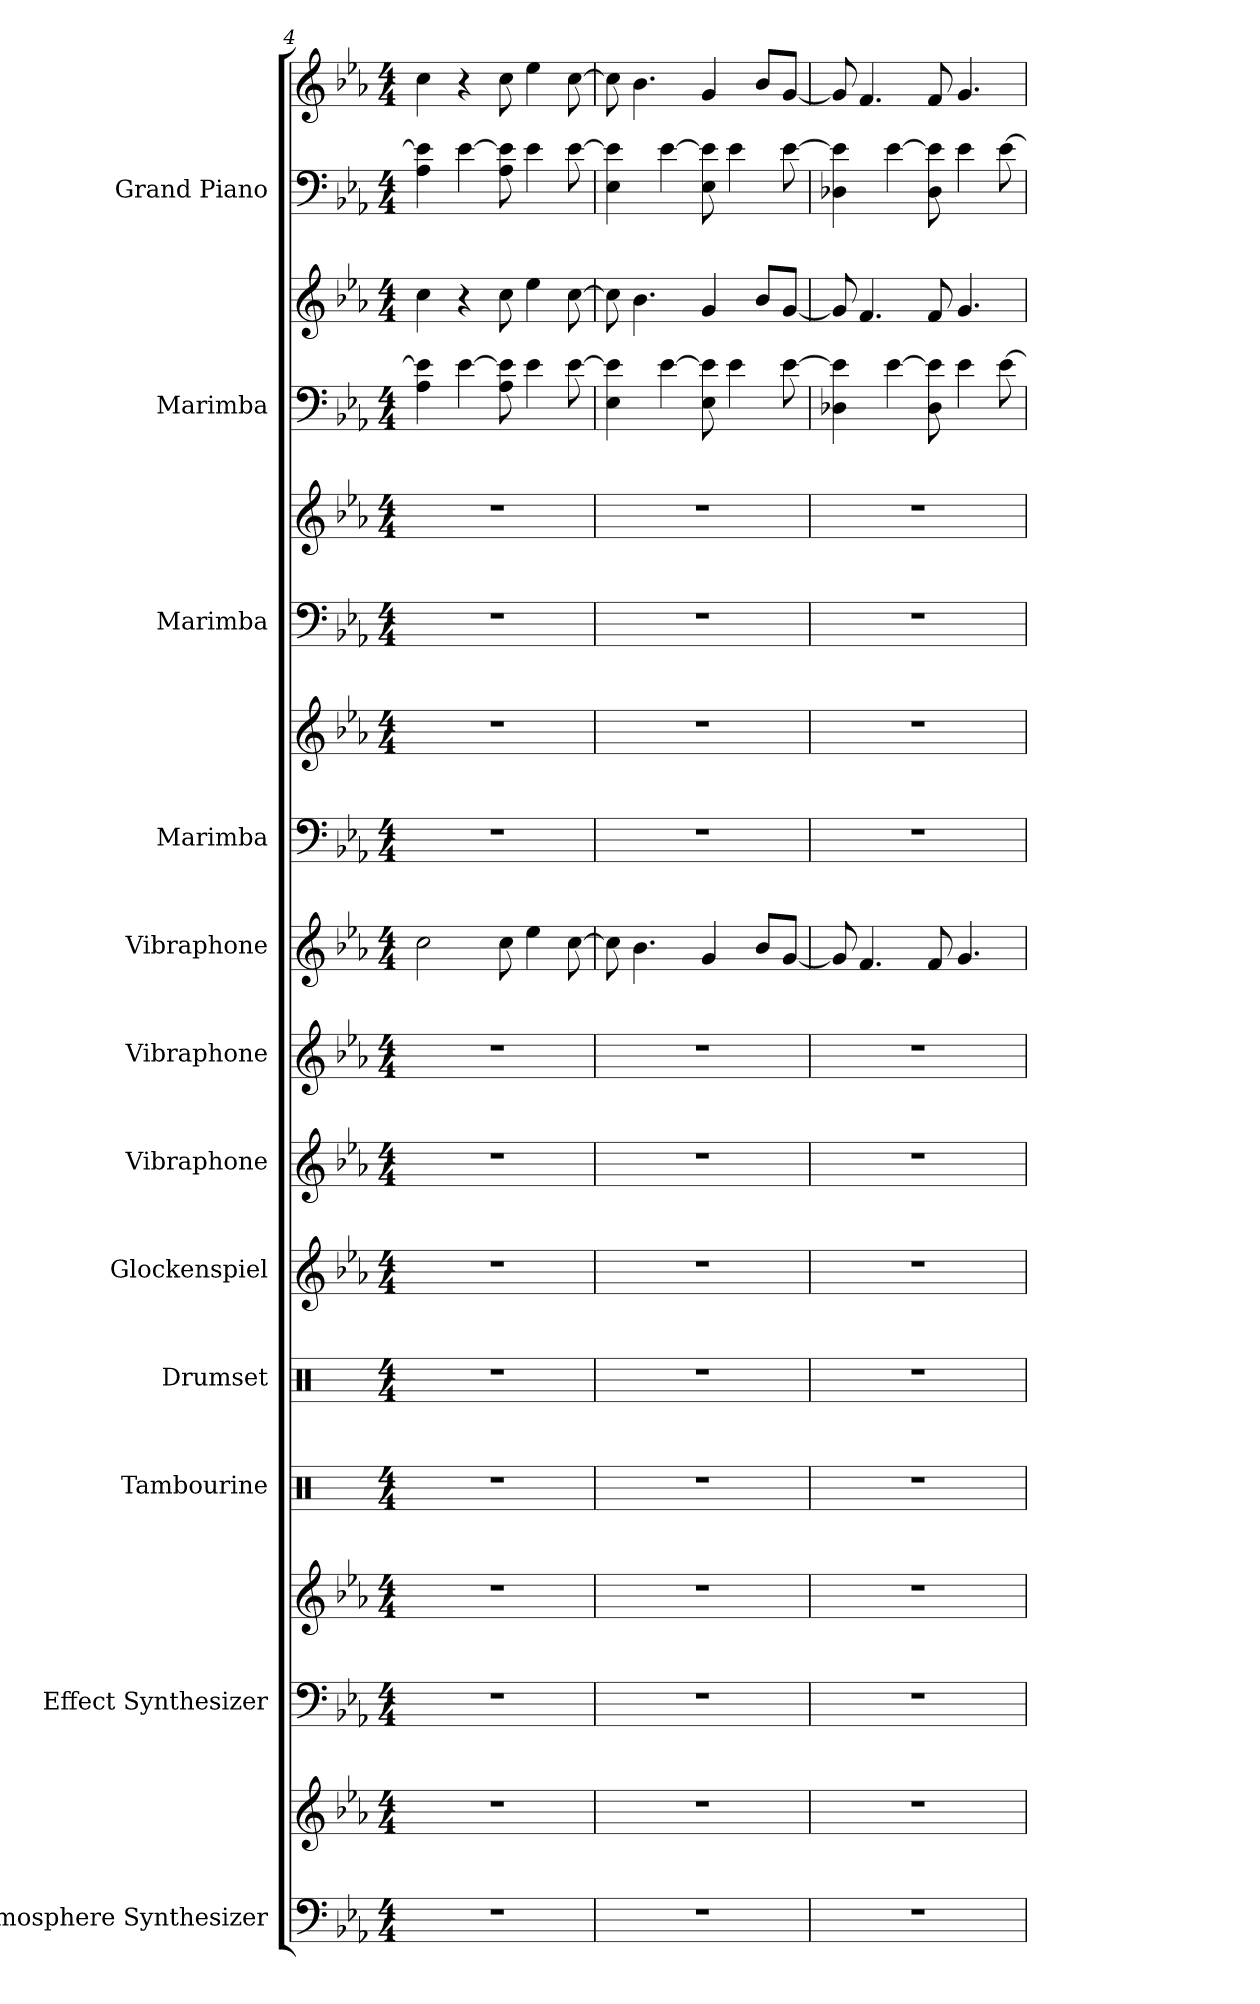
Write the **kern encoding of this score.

**kern	**kern	**kern	**kern	**kern	**kern	**kern	**kern	**kern	**kern	**kern	**kern	**kern	**kern	**kern	**kern	**kern	**kern
*part12	*part12	*part11	*part11	*part10	*part9	*part8	*part7	*part6	*part5	*part4	*part4	*part3	*part3	*part2	*part2	*part1	*part1
*staff18	*staff17	*staff16	*staff15	*staff14	*staff13	*staff12	*staff11	*staff10	*staff9	*staff8	*staff7	*staff6	*staff5	*staff4	*staff3	*staff2	*staff1
*I"Atmosphere Synthesizer	*	*I"Effect Synthesizer	*	*I"Tambourine	*I"Drumset	*I"Glockenspiel	*I"Vibraphone	*I"Vibraphone	*I"Vibraphone	*I"Marimba	*	*I"Marimba	*	*I"Marimba	*	*I"Grand Piano	*
*I'Synth.	*	*I'Synth.	*	*I'Tamb.	*I'Drs.	*I'Glk.	*I'Vib.	*I'Vib.	*I'Vib.	*I'Mrm.	*	*I'Mrm.	*	*I'Mrm.	*	*I'Pno.	*
*clefF4	*clefG2	*clefF4	*clefG2	*clefX	*clefX	*clefG2	*clefG2	*clefG2	*clefG2	*clefF4	*clefG2	*clefF4	*clefG2	*clefF4	*clefG2	*clefF4	*clefG2
*	*	*	*	*	*	*ITrd-14c-24	*	*	*	*	*	*	*	*	*	*	*
*k[b-e-a-]	*k[b-e-a-]	*k[b-e-a-]	*k[b-e-a-]	*k[]	*k[]	*k[b-e-a-]	*k[b-e-a-]	*k[b-e-a-]	*k[b-e-a-]	*k[b-e-a-]	*k[b-e-a-]	*k[b-e-a-]	*k[b-e-a-]	*k[b-e-a-]	*k[b-e-a-]	*k[b-e-a-]	*k[b-e-a-]
*M4/4	*M4/4	*M4/4	*M4/4	*M4/4	*M4/4	*M4/4	*M4/4	*M4/4	*M4/4	*M4/4	*M4/4	*M4/4	*M4/4	*M4/4	*M4/4	*M4/4	*M4/4
=4	=4	=4	=4	=4	=4	=4	=4	=4	=4	=4	=4	=4	=4	=4	=4	=4	=4
1r	1r	1r	1r	1r	1r	1r	1r	1r	2cc\	1r	1r	1r	1r	4A-\ 4e-\]	4cc\	4A-\ 4e-\]	4cc\
.	.	.	.	.	.	.	.	.	.	.	.	.	.	[4e-\	4r	[4e-\	4r
.	.	.	.	.	.	.	.	.	8cc\	.	.	.	.	8A-\ 8e-\]	8cc\	8A-\ 8e-\]	8cc\
.	.	.	.	.	.	.	.	.	4ee-\	.	.	.	.	4e-\	4ee-\	4e-\	4ee-\
.	.	.	.	.	.	.	.	.	[8cc\	.	.	.	.	[8e-\	[8cc\	[8e-\	[8cc\
=5	=5	=5	=5	=5	=5	=5	=5	=5	=5	=5	=5	=5	=5	=5	=5	=5	=5
1r	1r	1r	1r	1r	1r	1r	1r	1r	8cc\]	1r	1r	1r	1r	4E-\ 4e-\]	8cc\]	4E-\ 4e-\]	8cc\]
.	.	.	.	.	.	.	.	.	4.b-\	.	.	.	.	.	4.b-\	.	4.b-\
.	.	.	.	.	.	.	.	.	.	.	.	.	.	[4e-\	.	[4e-\	.
.	.	.	.	.	.	.	.	.	4g/	.	.	.	.	8E-\ 8e-\]	4g/	8E-\ 8e-\]	4g/
.	.	.	.	.	.	.	.	.	.	.	.	.	.	4e-\	.	4e-\	.
.	.	.	.	.	.	.	.	.	8b-/L	.	.	.	.	.	8b-/L	.	8b-/L
.	.	.	.	.	.	.	.	.	[8g/J	.	.	.	.	[8e-\	[8g/J	[8e-\	[8g/J
=6	=6	=6	=6	=6	=6	=6	=6	=6	=6	=6	=6	=6	=6	=6	=6	=6	=6
1r	1r	1r	1r	1r	1r	1r	1r	1r	8g/]	1r	1r	1r	1r	4D-X\ 4e-\]	8g/]	4D-X\ 4e-\]	8g/]
.	.	.	.	.	.	.	.	.	4.f/	.	.	.	.	.	4.f/	.	4.f/
.	.	.	.	.	.	.	.	.	.	.	.	.	.	[4e-\	.	[4e-\	.
.	.	.	.	.	.	.	.	.	8f/	.	.	.	.	8D-\ 8e-\]	8f/	8D-\ 8e-\]	8f/
.	.	.	.	.	.	.	.	.	4.g/	.	.	.	.	4e-\	4.g/	4e-\	4.g/
.	.	.	.	.	.	.	.	.	.	.	.	.	.	[8e-\	.	[8e-\	.
=	=	=	=	=	=	=	=	=	=	=	=	=	=	=	=	=	=
*-	*-	*-	*-	*-	*-	*-	*-	*-	*-	*-	*-	*-	*-	*-	*-	*-	*-
